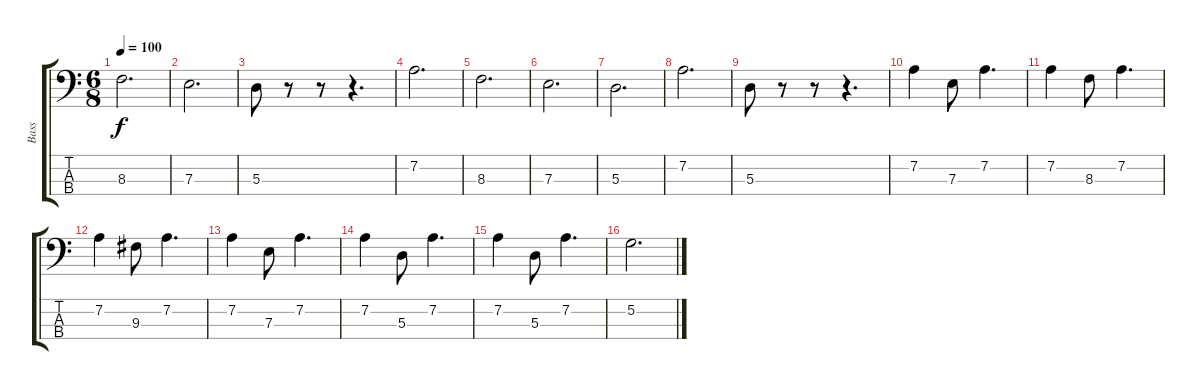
\track ("Bass" "Bass") {instrument electricbassfinger}
\staff {score tabs}
\tuning (G2 D2 A1 E1) {hide}
\ts (6 8)
\tempo 100
\clef f4
\ks c
8.3.2{d dy f} |
7.3.2{d} |
5.3.8 r.8 r.8 r.4{d} |
7.2.2{d} |
8.3.2{d} |
7.3.2{d} |
5.3.2{d} |
7.2.2{d} |
5.3.8 r.8 r.8 r.4{d} |
7.2.4 7.3.8 7.2.4{d} |
7.2.4 8.3.8 7.2.4{d} |
7.2.4 9.3.8 7.2.4{d} |
7.2.4 7.3.8 7.2.4{d} |
7.2.4 5.3.8 7.2.4{d} |
7.2.4 5.3.8 7.2.4{d} |
5.2.2{d}
